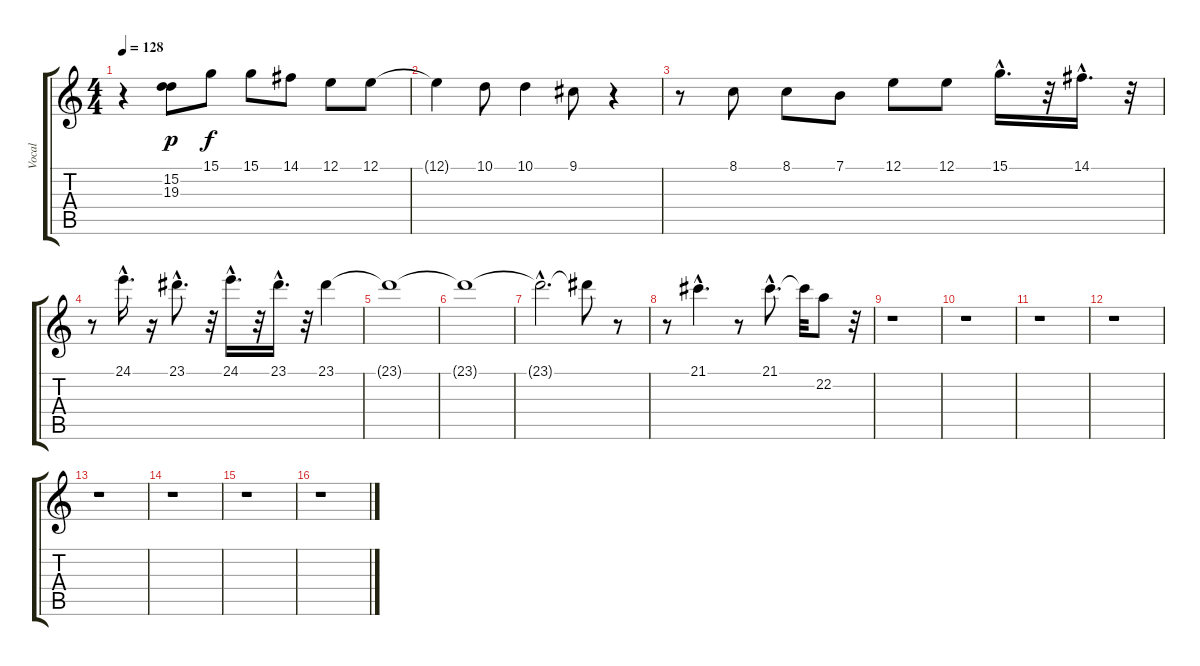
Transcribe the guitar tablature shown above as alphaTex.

\track ("Vocal" "Vocal") {instrument churchorgan}
\staff {score tabs}
\tuning (E4 B3 G3 D3 A2 E2) {hide}
\ts (4 4)
\tempo 128
\clef g2
\ks c
r.4{dy f} (15.2 19.3).8{dy p} 15.1.8{dy f} 15.1.8 14.1.8 12.1.8 12.1.8 |
12.1{t}.4 10.1.8 10.1.4 9.1.8 r.4 |
r.8 8.1.8 8.1.8 7.1.8 12.1.8 12.1.8 15.1{hac}.16{d} r.32 14.1{hac}.16{d} r.32 |
r.8 24.1{hac}.16{d} r.16 23.1{hac}.8{d} r.32 24.1{hac}.16{d} r.32 23.1{hac}.16{d} r.32 23.1.4 |
23.1{t}.1 |
23.1{t}.1 |
23.1{hac t}.2{d} 23.1{t}.8 r.8 |
r.8 21.1{hac}.4{d} r.8 21.1{hac}.8{d} 21.1{t}.32 22.2.8 r.32 |
r.1 |
r.1 |
r.1 |
r.1 |
r.1 |
r.1 |
r.1 |
r.1
